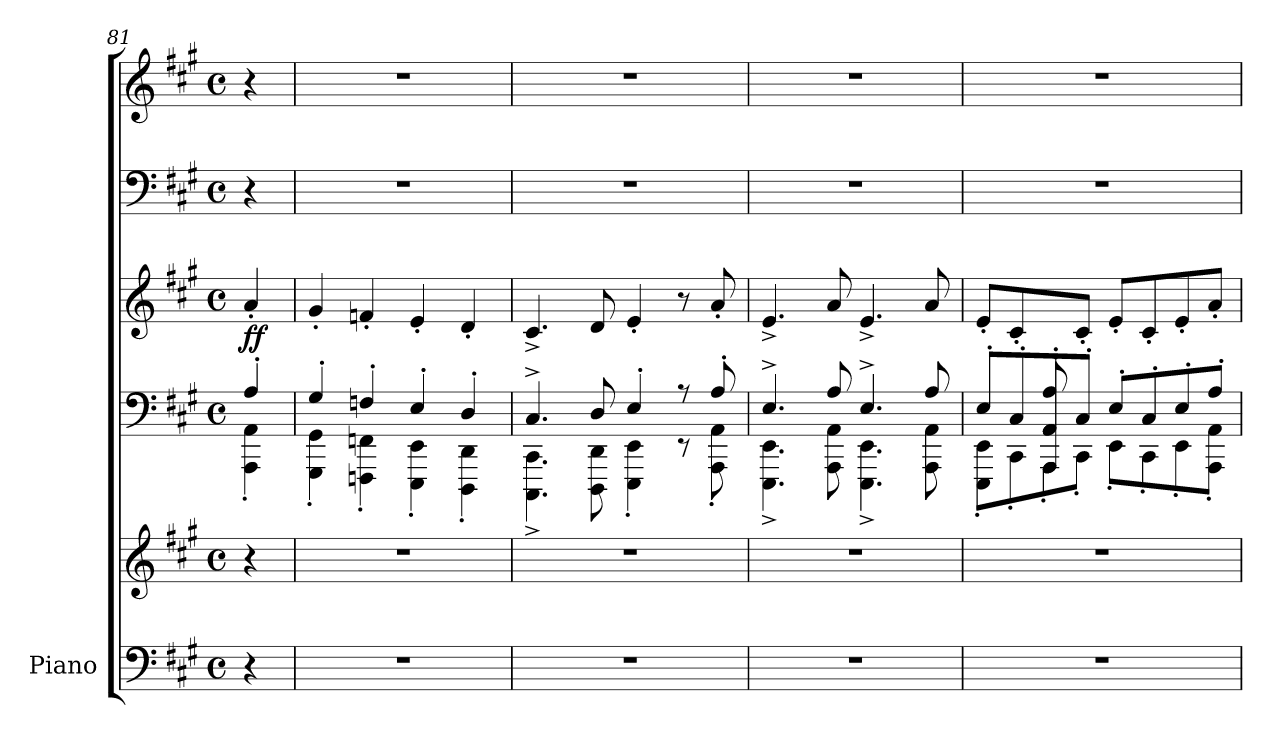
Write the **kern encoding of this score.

**kern	**kern	**kern	**kern	**kern	**kern	**dynam
*part1	*part1	*part1	*part1	*part1	*part1	*part1
*staff6	*staff5	*staff4	*staff3	*staff2	*staff1	*staff1/2/3/4/5/6
*I"Piano	*	*	*	*	*	*
*I'Pno.	*	*	*	*	*	*
!!LO:LB:g=z
*clefF4	*clefG2	*clefF4	*clefG2	*clefF4	*clefG2	*
*k[f#c#g#]	*k[f#c#g#]	*k[f#c#g#]	*k[f#c#g#]	*k[f#c#g#]	*k[f#c#g#]	*
*M4/4	*M4/4	*M4/4	*M4/4	*M4/4	*M4/4	*
*met(c)	*met(c)	*met(c)	*met(c)	*met(c)	*met(c)	*
*MM160	*MM160	*MM160	*MM160	*MM160	*MM160	*
=81	=81	=81	=81	=81	=81	=81
*	*	*^	*	*	*	*
!	!	!	!	!	!	!	!LO:DY:b=3
4r	4r	4A'/	4AAA\' 4AA\'	4a'/	4r	4r	ff
=82	=82	=82	=82	=82	=82	=82	=82
1r	1r	4G#'/	4GGG#\' 4GG#\'	4g#'/	1r	1r	.
.	.	4Fn'/	4FFFn\' 4FFn\'	4fn'/	.	.	.
.	.	4E'/	4EEE\' 4EE\'	4e'/	.	.	.
.	.	4D'/	4DDD\' 4DD\'	4d'/	.	.	.
=83	=83	=83	=83	=83	=83	=83	=83
1r	1r	4.C#^/	4.CCC#\^ 4.CC#\^	4.c#^/	1r	1r	.
.	.	8D/	8DDD\ 8DD\	8d/	.	.	.
.	.	4E'/	4EEE\' 4EE\'	4e'/	.	.	.
.	.	8r	8r	8r	.	.	.
.	.	8A'/	8AAA\' 8AA\'	8a'/	.	.	.
=84	=84	=84	=84	=84	=84	=84	=84
1r	1r	4.E^/	4.EEE\^ 4.EE\^	4.e^/	1r	1r	.
.	.	8A/	8AAA\ 8AA\	8a/	.	.	.
.	.	4.E^/	4.EEE\^ 4.EE\^	4.e^/	.	.	.
.	.	8A/	8AAA\ 8AA\	8a/	.	.	.
=85	=85	=85	=85	=85	=85	=85	=85
*	*	*	*^	*	*	*	*
1r	1r	8E'/L	8EEE\' 8EE\'L	4ryy	8e'/L	1r	1r	.
.	.	8C#'/	8CC#'\	.	8c#'/	.	.	.
.	.	8AAA/' 8AA/'	8AAA'\	8AA/' 8A/'	8ryy	.	.	.
.	.	8C#'/J	8CC#'\J	2ryy	8c#'/J	.	.	.
.	.	8E'/L	8EE'\L	.	8e'/L	.	.	.
.	.	8C#'/	8CC#'\	.	8c#'/	.	.	.
.	.	8E'/	8EE'\	.	8e'/	.	.	.
.	.	8A'/J	8AAA\' 8AA\'J	8ryy	8a'/J	.	.	.
*	*	*v	*v	*v	*	*	*	*
=	=	=	=	=	=	=
*-	*-	*-	*-	*-	*-	*-
